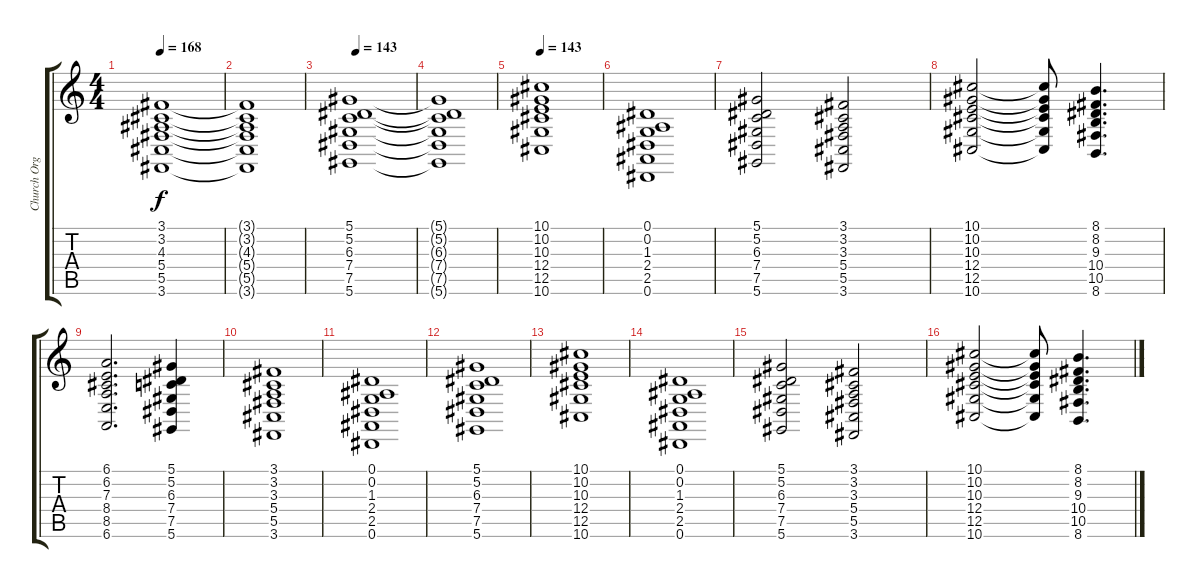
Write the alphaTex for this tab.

\track ("Church Organ" "Church Org") {instrument churchorgan}
\staff {score tabs}
\tuning (Eb4 Bb3 Gb3 Db3 Ab2 Eb2) {hide}
\ts (4 4)
\tempo 168
\clef g2
\ks c
(3.1 3.2 4.3 5.4 5.5 3.6).1{dy f} |
(3.1{t} 3.2{t} 4.3{t} 5.4{t} 5.5{t} 3.6{t}).1 |
\tempo 143
(5.1 5.2 6.3 7.4 7.5 5.6).1 |
(5.1{t} 5.2{t} 6.3{t} 7.4{t} 7.5{t} 5.6{t}).1 |
\tempo 143
(10.1 10.2 10.3 12.4 12.5 10.6).1{volume 11 balance 4} |
(0.1 0.2 1.3 2.4 2.5 0.6).1 |
(5.1 5.2 6.3 7.4 7.5 5.6).2 (3.1 3.2 3.3 5.4 5.5 3.6).2 |
(10.1 10.2 10.3 12.4 12.5 10.6).2 (10.1{t} 10.2{t} 10.3{t} 12.4{t} 12.5{t} 10.6{t}).8 (8.1 8.2 9.3 10.4 10.5 8.6).4{d} |
(6.1 6.2 7.3 8.4 8.5 6.6).2{d} (5.1 5.2 6.3 7.4 7.5 5.6).4 |
(3.1 3.2 3.3 5.4 5.5 3.6).1 |
(0.1 0.2 1.3 2.4 2.5 0.6).1 |
(5.1 5.2 6.3 7.4 7.5 5.6).1 |
(10.1 10.2 10.3 12.4 12.5 10.6).1 |
(0.1 0.2 1.3 2.4 2.5 0.6).1 |
(5.1 5.2 6.3 7.4 7.5 5.6).2 (3.1 3.2 3.3 5.4 5.5 3.6).2 |
(10.1 10.2 10.3 12.4 12.5 10.6).2 (10.1{t} 10.2{t} 10.3{t} 12.4{t} 12.5{t} 10.6{t}).8 (8.1 8.2 9.3 10.4 10.5 8.6).4{d}
